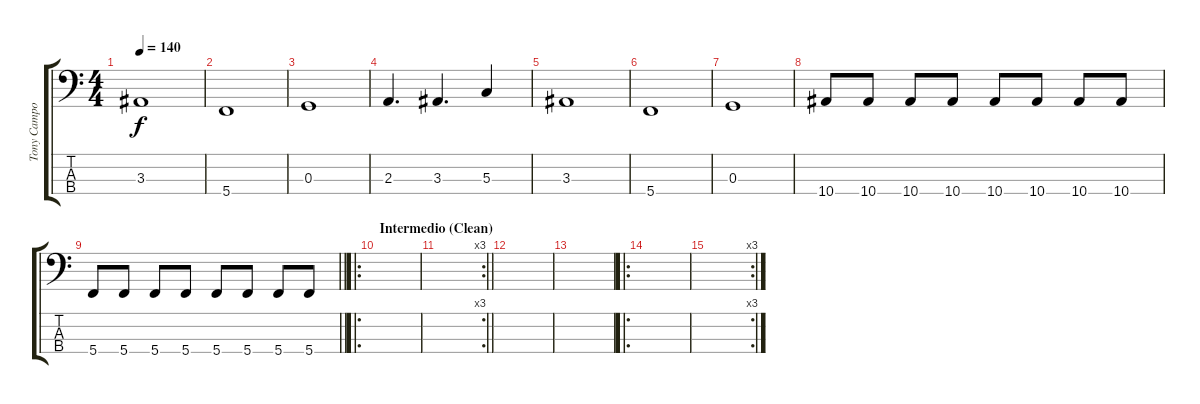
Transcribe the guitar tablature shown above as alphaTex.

\track ("Tony Campos \"Maldito X\"" "Tony Campo") {instrument acousticguitarsteel}
\staff {score tabs}
\tuning (F2 C2 G1 C1) {hide}
\ts (4 4)
\tempo 140
\clef f4
\ks c
3.3.1{dy f} |
5.4.1 |
0.3.1 |
2.3.4{d} 3.3.4{d} 5.3.4 |
3.3.1 |
5.4.1 |
0.3.1 |
10.4.8 10.4.8 10.4.8 10.4.8 10.4.8 10.4.8 10.4.8 10.4.8 |
\barLineRight lightlight
5.4.8 5.4.8 5.4.8 5.4.8 5.4.8 5.4.8 5.4.8 5.4.8 |
\ro
\section ("" "Intermedio (Clean)")
|
\rc 3
\barLineRight lightlight
|
|
|
\ro
|
\rc 3
